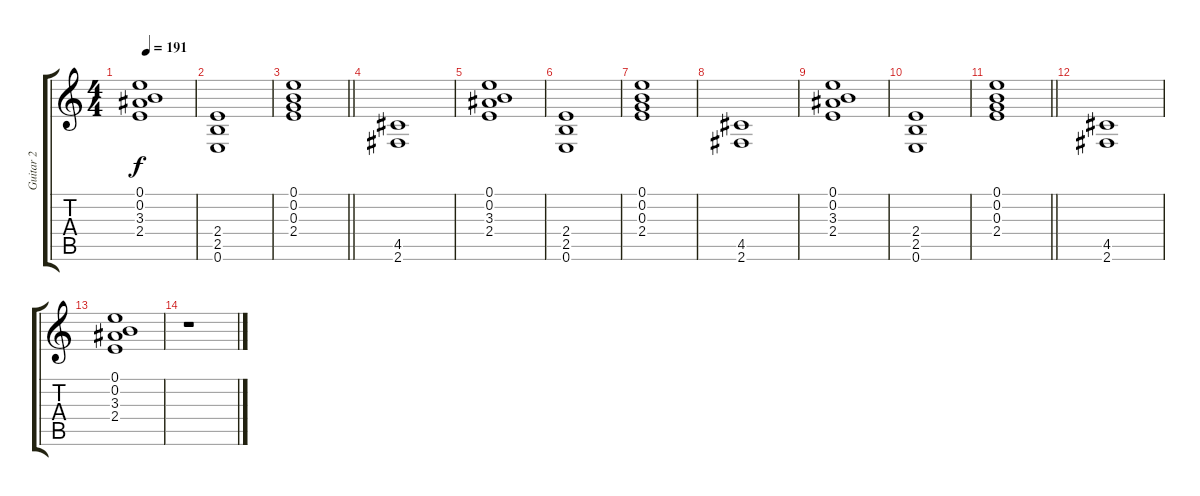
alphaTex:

\track ("Guitar 2" "Guitar 2") {instrument distortionguitar}
\staff {score tabs}
\tuning (E4 B3 G3 D3 A2 E2) {hide}
\ts (4 4)
\tempo 191
\clef g2
\ks c
(0.1 0.2 3.3 2.4).1{dy f} |
(2.4 2.5 0.6).1 |
\barLineRight lightlight
(0.1 0.2 0.3 2.4).1 |
(4.5 2.6).1 |
(0.1 0.2 3.3 2.4).1 |
(2.4 2.5 0.6).1 |
(0.1 0.2 0.3 2.4).1 |
(4.5 2.6).1 |
(0.1 0.2 3.3 2.4).1 |
(2.4 2.5 0.6).1 |
\barLineRight lightlight
(0.1 0.2 0.3 2.4).1 |
(4.5 2.6).1 |
(0.1 0.2 3.3 2.4).1 |
r.1
